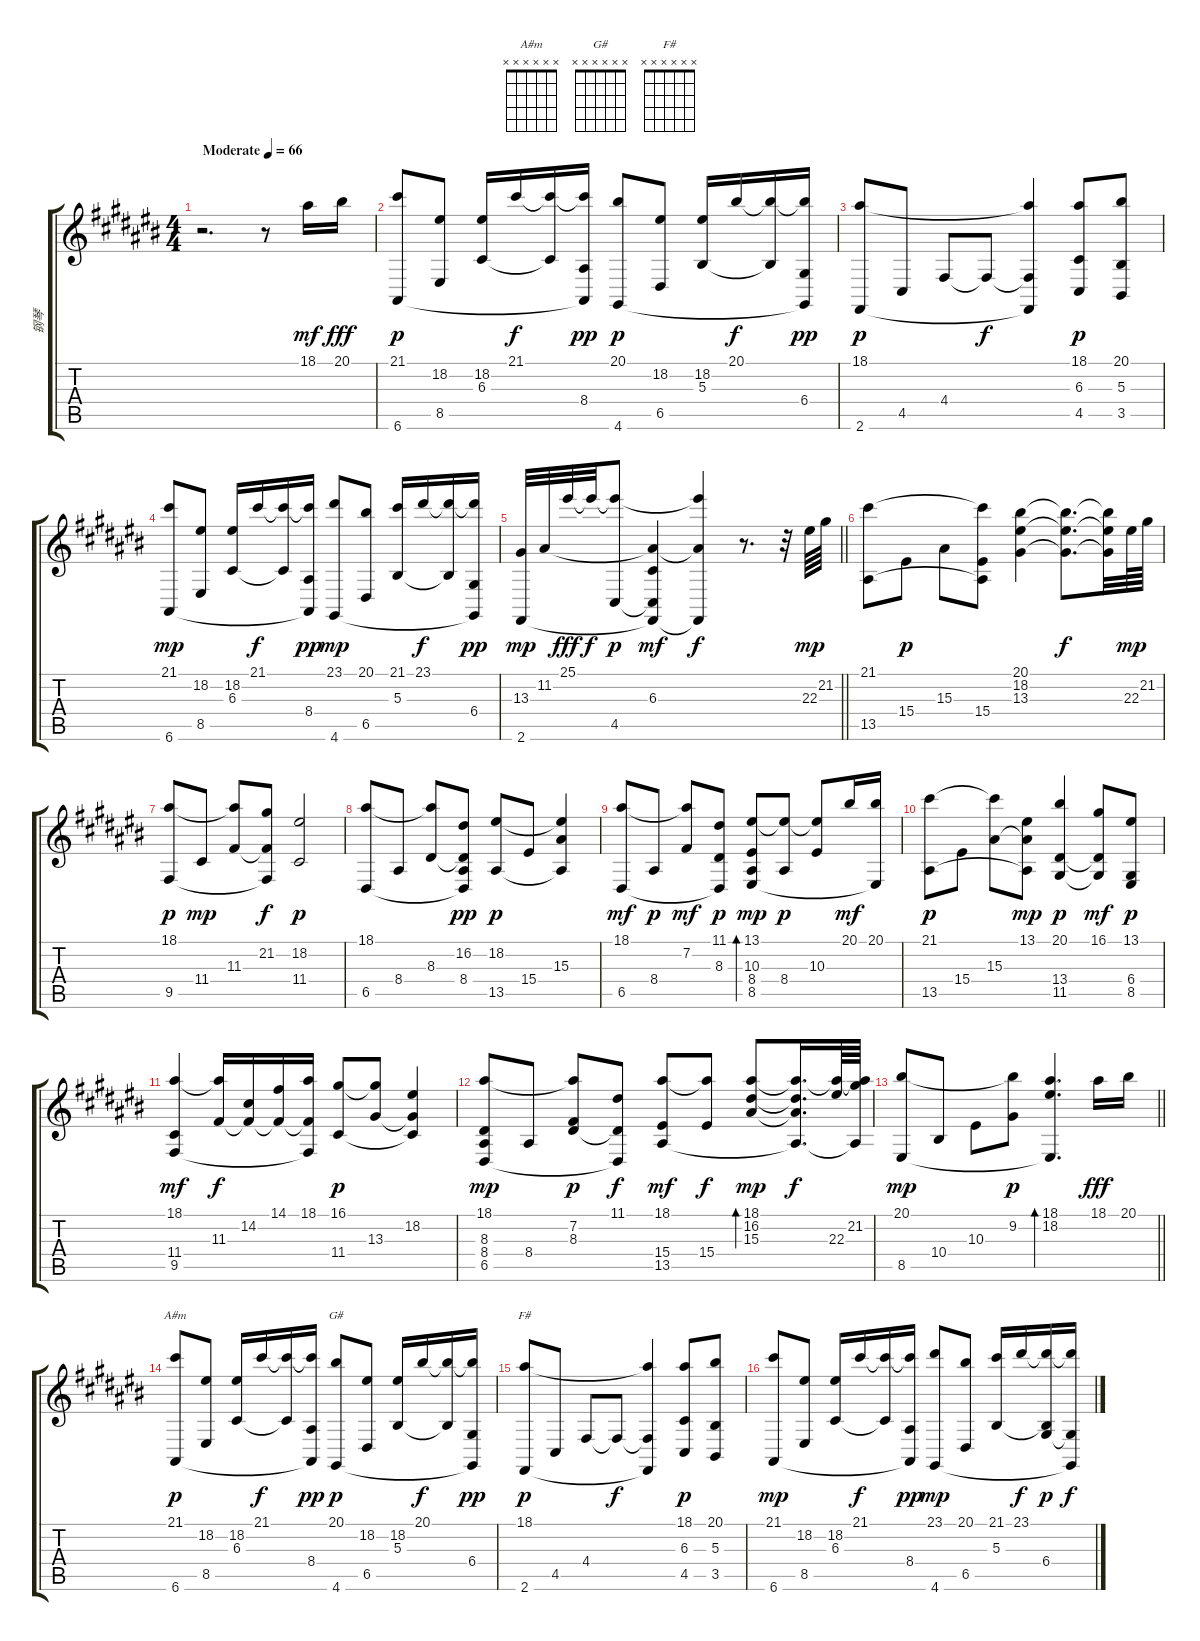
\track ("钢琴" "钢琴") {instrument brightacousticpiano}
\staff {score tabs}
\tuning (E4 B3 G3 D3 A2 E2) {hide}
\chord ("A#m" x x x x x x)
\chord ("G#" x x x x x x)
\chord ("F#" x x x x x x)
\ts (4 4)
\section ("" "")
\tempo (66 "Moderate")
\clef g2
\ks c#
r.2{d dy mf instrument brightacousticpiano} r.8 18.1.16 20.1.16{dy fff} |
(21.1 6.6).8{dy p} (18.2 8.5).8 (18.2 6.3).16 21.1.16{dy f} (21.1{t} 6.3{t}).16 (21.1{t} 8.4 6.6{t}).16{dy pp} (20.1 4.6).8{dy p} (18.2 6.5).8 (18.2 5.3).16 20.1.16{dy f} (20.1{t} 5.3{t}).16 (20.1{t} 6.4 4.6{t}).16{dy pp} |
(18.1 2.6).8{dy p} 4.5.8 4.4.8 4.4{t}.8{dy f} (18.1{t} 4.4{t} 2.6{t}).4 (18.1 6.3 4.5).8{dy p} (20.1 5.3 3.5).8 |
(21.1 6.6).8{dy mp} (18.2 8.5).8 (18.2 6.3).16 21.1.16{dy f} (21.1{t} 6.3{t}).16 (21.1{t} 8.4 6.6{t}).16{dy pp} (23.1 4.6).8{dy mp} (20.1 6.5).8 (21.1 5.3).16 23.1.16{dy f} (23.1{t} 5.3{t}).16 (23.1{t} 6.4 4.6{t}).16{dy pp} |
\barLineRight lightlight
(13.3 2.6).32{dy mp} 11.2.32 25.1.32{dy fff} 25.1{t}.32{dy f} (25.1{t} 4.5).8{dy p} (11.2{t} 6.3 4.5{t} 2.6{t}).4{dy mf} (25.1{t} 11.2{t} 2.6{t}).4{dy f} r.8{d} r.32 22.3.64{dy mp} 21.2.64 |
(21.1 13.5).8 15.4.8{dy p} 15.3.8 (21.1{t} 15.4 13.5{t}).8 (20.1 18.2 13.3).4 (20.1{t} 18.2{t} 13.3{t}).8{d dy f} (20.1{t} 18.2{t} 13.3{t}).32 22.3.64{dy mp} 21.2.64 |
(18.1 9.5).8{dy p} 11.4.8{dy mp} (18.1{t} 11.3).8 (21.2 11.3{t} 9.5{t}).8{dy f} (18.2 11.4).2{dy p} |
(18.1 6.5).8 8.4.8 (18.1{t} 8.3).8 (16.2 8.3{t} 8.4 6.5{t}).8{dy pp} (18.2 13.5).8{dy p} 15.4.8 (18.2{t} 15.3 13.5{t}).4 |
(18.1 6.5).8{dy mf} 8.4.8{dy p} (18.1{t} 7.2).8{dy mf} (11.1 8.3 6.5{t}).8{dy p} (13.1 10.3 8.4 8.5).8{bd 60 dy mp} (13.1{t} 8.4).8{dy p} (13.1{t} 10.3).8 20.1.16{dy mf} (20.1 8.5{t}).16 |
(21.1 13.5).8{dy p} 15.4.8 (21.1{t} 15.3).8 (13.1 15.3{t} 13.5{t}).8{dy mp} (20.1 13.4 11.5).4{dy p} (16.1 13.4{t} 11.5{t}).8{dy mf} (13.1 6.4 8.5).8{dy p} |
(18.1 11.4 9.5).4{dy mf} (18.1{t} 11.3).16{dy f} (14.2 11.3{t}).16 (14.1 11.3{t}).16 (18.1 11.3{t} 9.5{t}).16 (16.1 11.4).8{dy p} (16.1{t} 13.3).8 (18.2 13.3{t} 11.4{t}).4 |
(18.1 8.3 8.4 6.5).8{dy mp} 8.4.8 (18.1{t} 7.2 8.3).8{dy p} (11.1 8.3{t} 6.5{t}).8{dy f} (18.1 15.4 13.5).8{dy mf} (18.1{t} 15.4).8{dy f} (18.1 16.2 15.3).8{bd 120 dy mp} (18.1{t} 16.2{t} 15.3{t} 13.5{t}).16{d dy f} (18.1{t} 22.3).64 (18.1{t} 21.2 13.5{t}).64 |
\barLineRight lightlight
(20.1 8.5).8{dy mp} 10.4.8 10.3.8 (20.1{t} 9.2).8{dy p} (18.1 18.2 8.5{t}).4{d bd 240} 18.1.16{dy fff} 20.1.16 |
(21.1 6.6).8{ch "A#m" dy p} (18.2 8.5).8 (18.2 6.3).16 21.1.16{dy f} (21.1{t} 6.3{t}).16 (21.1{t} 8.4 6.6{t}).16{dy pp} (20.1 4.6).8{ch "G#" dy p} (18.2 6.5).8 (18.2 5.3).16 20.1.16{dy f} (20.1{t} 5.3{t}).16 (20.1{t} 6.4 4.6{t}).16{dy pp} |
(18.1 2.6).8{ch "F#" dy p} 4.5.8 4.4.8 4.4{t}.8{dy f} (18.1{t} 4.4{t} 2.6{t}).4 (18.1 6.3 4.5).8{dy p} (20.1 5.3 3.5).8 |
(21.1 6.6).8{dy mp} (18.2 8.5).8 (18.2 6.3).16 21.1.16{dy f} (21.1{t} 6.3{t}).16 (21.1{t} 8.4 6.6{t}).16{dy pp} (23.1 4.6).8{dy mp} (20.1 6.5).8 (21.1 5.3).16 23.1.16{dy f} (23.1{t} 5.3{t} 6.4).16{dy p} (23.1{t} 6.4{t} 4.6{t}).16{dy f}
